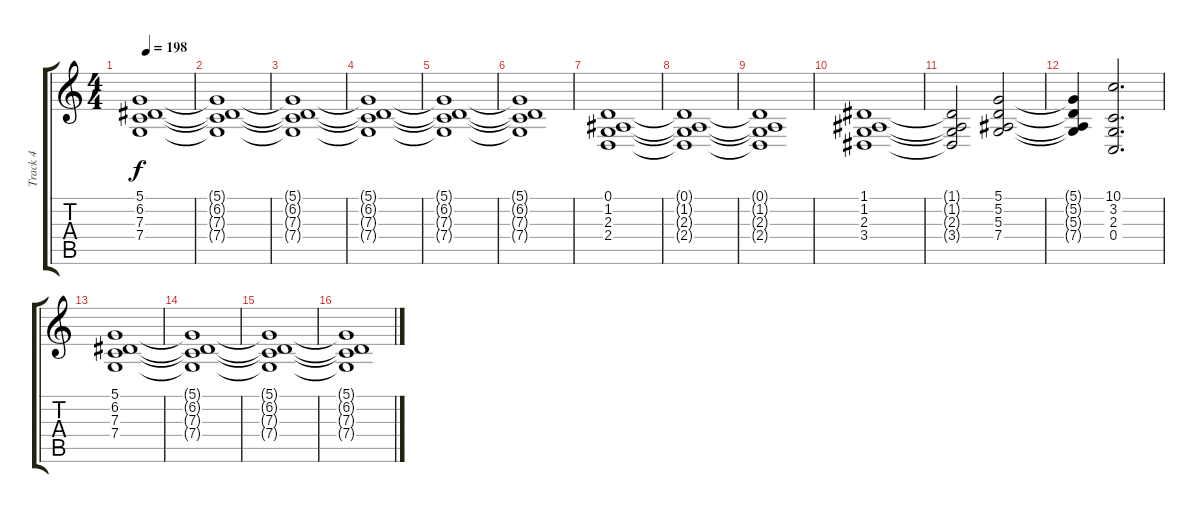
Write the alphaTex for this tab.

\track ("Track 4" "Track 4") {instrument choiraahs}
\staff {score tabs}
\tuning (D4 A3 F3 C3 G2 C2) {hide}
\ts (4 4)
\tempo 198
\clef g2
\ks c
(5.1 6.2 7.3 7.4).1{dy f} |
(5.1{t} 6.2{t} 7.3{t} 7.4{t}).1 |
(5.1{t} 6.2{t} 7.3{t} 7.4{t}).1 |
(5.1{t} 6.2{t} 7.3{t} 7.4{t}).1 |
(5.1{t} 6.2{t} 7.3{t} 7.4{t}).1 |
(5.1{t} 6.2{t} 7.3{t} 7.4{t}).1 |
(0.1 1.2 2.3 2.4).1 |
(0.1{t} 1.2{t} 2.3{t} 2.4{t}).1 |
(0.1{t} 1.2{t} 2.3{t} 2.4{t}).1 |
(1.1 1.2 2.3 3.4).1 |
(1.1{t} 1.2{t} 2.3{t} 3.4{t}).2 (5.1 5.2 5.3 7.4).2 |
(5.1{t} 5.2{t} 5.3{t} 7.4{t}).4 (10.1 3.2 2.3 0.4).2{d} |
(5.1 6.2 7.3 7.4).1 |
(5.1{t} 6.2{t} 7.3{t} 7.4{t}).1 |
(5.1{t} 6.2{t} 7.3{t} 7.4{t}).1 |
(5.1{t} 6.2{t} 7.3{t} 7.4{t}).1
